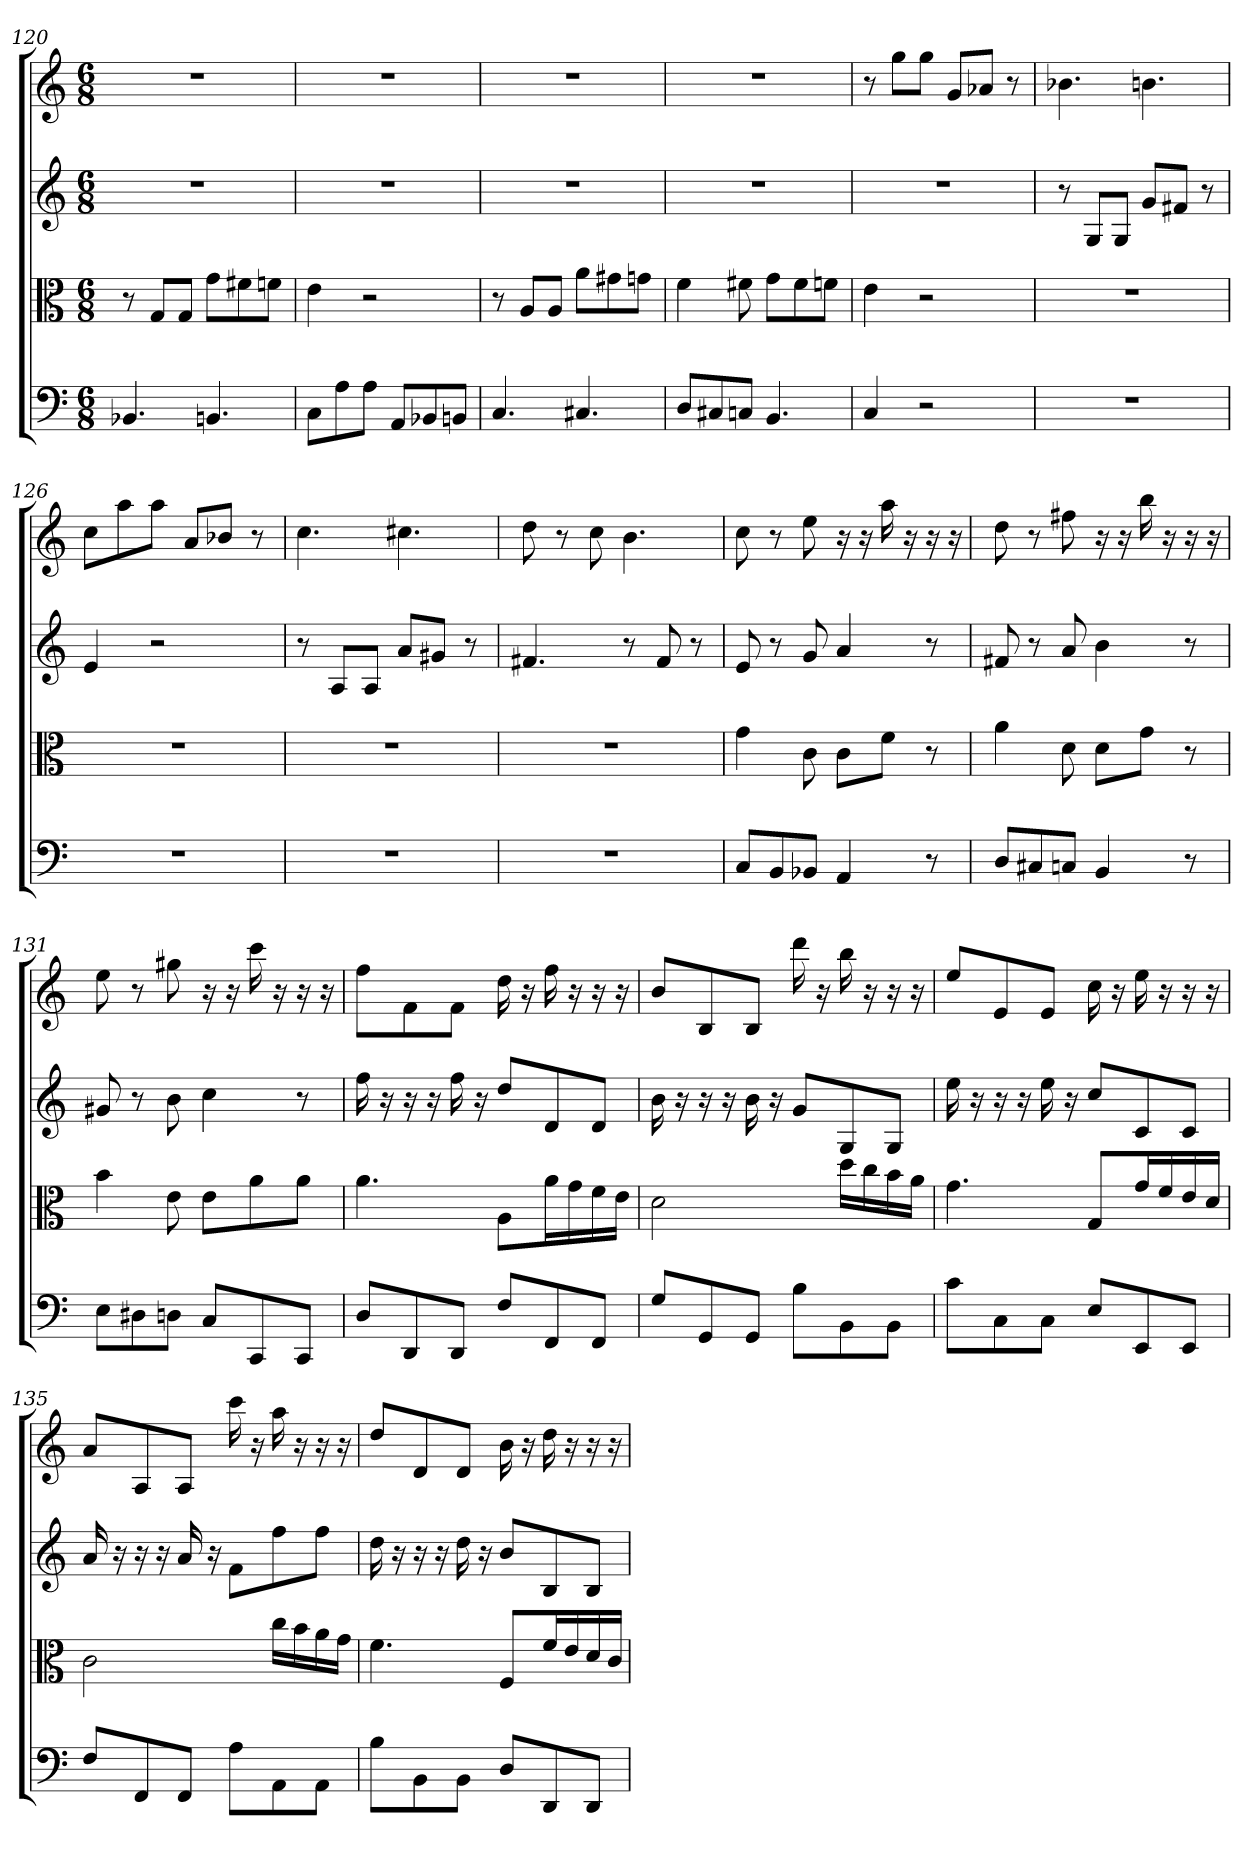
**kern	**kern	**kern	**kern
*part4	*part3	*part2	*part1
*staff4	*staff3	*staff2	*staff1
*clefF4	*clefC3	*clefG2	*clefG2
*k[]	*k[]	*k[]	*k[]
*C:	*C:	*C:	*C:
*M6/8	*M6/8	*M6/8	*M6/8
=120	=120	=120	=120
4.BB-X	8r	2.r	2.r
.	8G/L	.	.
.	8G/J	.	.
4.BBn	8g\L	.	.
.	8f#X\	.	.
.	8fn\J	.	.
=121	=121	=121	=121
8C\L	4e	2.r	2.r
8A\	.	.	.
8A\J	2r	.	.
8AA/L	.	.	.
8BB-X/	.	.	.
8BBn/J	.	.	.
=122	=122	=122	=122
4.C	8r	2.r	2.r
.	8A/L	.	.
.	8A/J	.	.
4.C#X	8a\L	.	.
.	8g#X\	.	.
.	8gn\J	.	.
=123	=123	=123	=123
8D/L	4f	2.r	2.r
8C#X/	.	.	.
8Cn/J	8f#X	.	.
4.BB	8g\L	.	.
.	8f#\	.	.
.	8fn\J	.	.
=124	=124	=124	=124
4C	4e	2.r	8r
.	.	.	8gg\L
2r	2r	.	8gg\J
.	.	.	8g/L
.	.	.	8a-X/J
.	.	.	8r
=125	=125	=125	=125
2.r	2.r	8r	4.b-X
.	.	8G/L	.
.	.	8G/J	.
.	.	8g/L	4.bn
.	.	8f#X/J	.
.	.	8r	.
=126	=126	=126	=126
2.r	2.r	4e	8cc\L
.	.	.	8aa\
.	.	2r	8aa\J
.	.	.	8a/L
.	.	.	8b-X/J
.	.	.	8r
=127	=127	=127	=127
2.r	2.r	8r	4.cc
.	.	8A/L	.
.	.	8A/J	.
.	.	8a/L	4.cc#X
.	.	8g#X/J	.
.	.	8r	.
=128	=128	=128	=128
2.r	2.r	4.f#X	8dd
.	.	.	8r
.	.	.	8cc
.	.	8r	4.b
.	.	8f#	.
.	.	8r	.
=129	=129	=129	=129
8C/L	4g	8e	8cc
8BB/	.	8r	8r
8BB-X/J	8c	8g	8ee
4AA	8c\L	4a	16r
.	.	.	16r
.	8f\J	.	16aa
.	.	.	16r
8r	8r	8r	16r
.	.	.	16r
=130	=130	=130	=130
8D/L	4a	8f#X	8dd
8C#X/	.	8r	8r
8Cn/J	8d	8a	8ff#X
4BB	8d\L	4b	16r
.	.	.	16r
.	8g\J	.	16bb
.	.	.	16r
8r	8r	8r	16r
.	.	.	16r
=131	=131	=131	=131
8E\L	4b	8g#X	8ee
8D#X\	.	8r	8r
8Dn\J	8e	8b	8gg#X
8C/L	8e\L	4cc	16r
.	.	.	16r
8CC/	8a\	.	16ccc
.	.	.	16r
8CC/J	8a\J	8r	16r
.	.	.	16r
=132	=132	=132	=132
8D/L	4.a	16ff	8ff\L
.	.	16r	.
8DD/	.	16r	8f\
.	.	16r	.
8DD/J	.	16ff	8f\J
.	.	16r	.
8F/L	8A\L	8dd/L	16dd
.	.	.	16r
8FF/	16a\L	8d/	16ff
.	16g\	.	16r
8FF/J	16f\	8d/J	16r
.	16e\JJ	.	16r
=133	=133	=133	=133
8G/L	2d	16b	8b/L
.	.	16r	.
8GG/	.	16r	8B/
.	.	16r	.
8GG/J	.	16b	8B/J
.	.	16r	.
8B\L	.	8g/L	16ddd
.	.	.	16r
8BB\	16dd\LL	8G/	16bb
.	16cc\	.	16r
8BB\J	16b\	8G/J	16r
.	16a\JJ	.	16r
=134	=134	=134	=134
8c\L	4.g	16ee	8ee/L
.	.	16r	.
8C\	.	16r	8e/
.	.	16r	.
8C\J	.	16ee	8e/J
.	.	16r	.
8E/L	8G/L	8cc/L	16cc
.	.	.	16r
8EE/	16g/L	8c/	16ee
.	16f/	.	16r
8EE/J	16e/	8c/J	16r
.	16d/JJ	.	16r
=135	=135	=135	=135
8F/L	2c	16a	8a/L
.	.	16r	.
8FF/	.	16r	8A/
.	.	16r	.
8FF/J	.	16a	8A/J
.	.	16r	.
8A\L	.	8f\L	16ccc
.	.	.	16r
8AA\	16cc\LL	8ff\	16aa
.	16b\	.	16r
8AA\J	16a\	8ff\J	16r
.	16g\JJ	.	16r
=136	=136	=136	=136
8B\L	4.f	16dd	8dd/L
.	.	16r	.
8BB\	.	16r	8d/
.	.	16r	.
8BB\J	.	16dd	8d/J
.	.	16r	.
8D/L	8F/L	8b/L	16b
.	.	.	16r
8DD/	16f/L	8B/	16dd
.	16e/	.	16r
8DD/J	16d/	8B/J	16r
.	16c/JJ	.	16r
=	=	=	=
*-	*-	*-	*-
